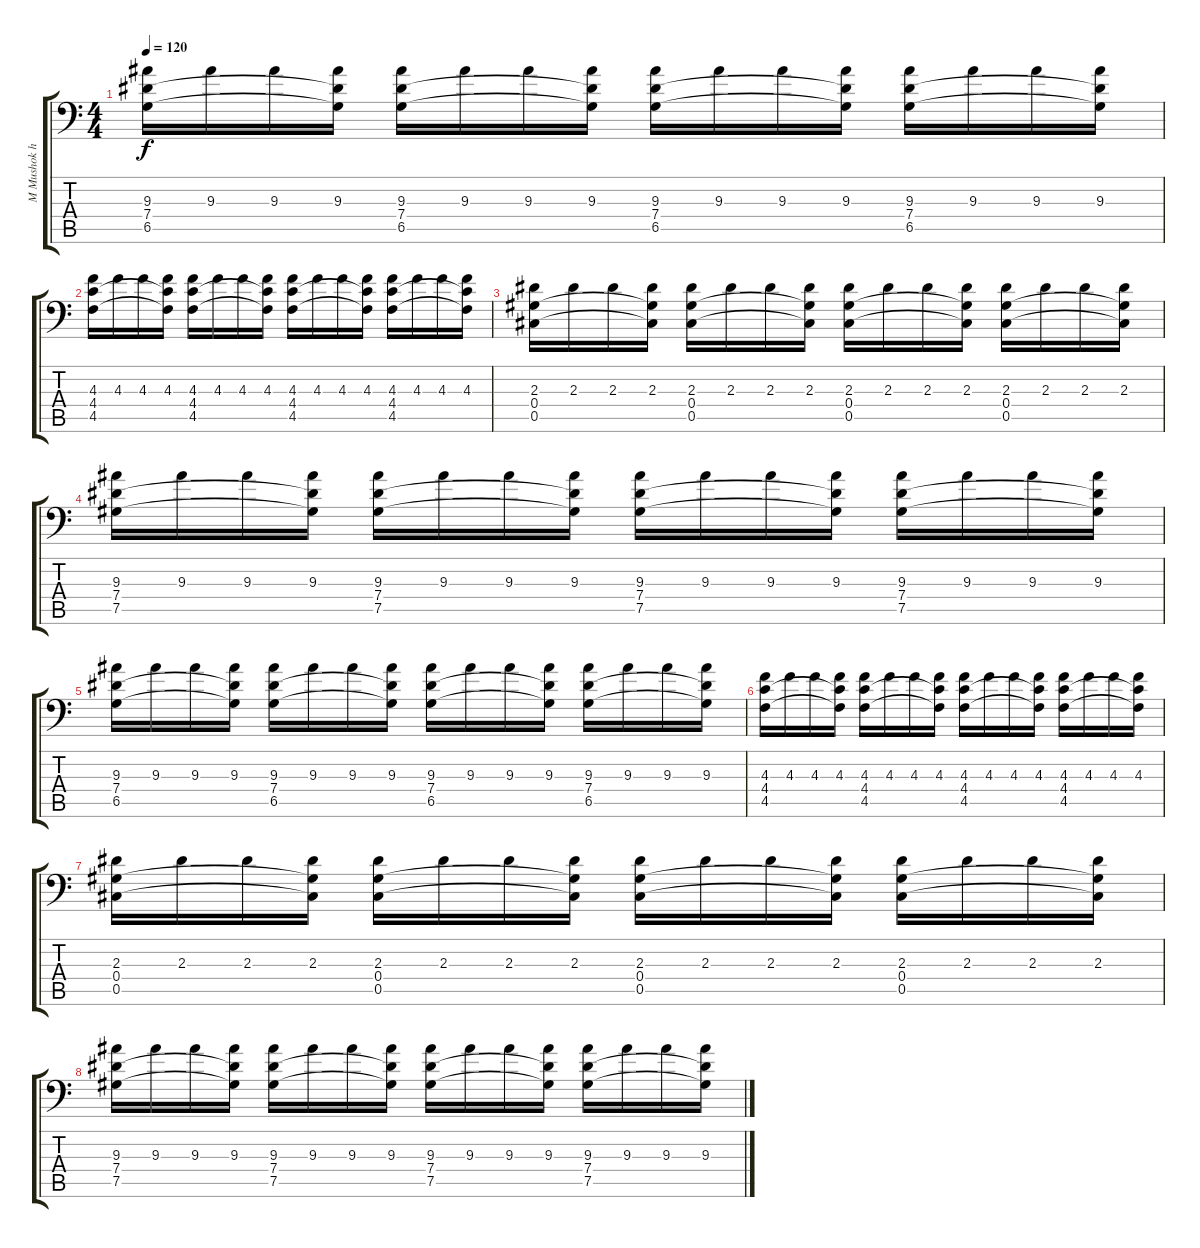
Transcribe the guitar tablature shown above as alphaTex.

\track ("M Mushok highgain" "M Mushok h") {instrument overdrivenguitar}
\staff {score tabs}
\tuning (Bb3 Gb3 Db3 Ab2 Db2 Ab1) {hide}
\ts (4 4)
\tempo 120
\clef f4
\ks c
(9.3 7.4 6.5).16{dy f} 9.3.16 9.3.16 (9.3 7.4{t} 6.5{t}).16 (9.3 7.4 6.5).16 9.3.16 9.3.16 (9.3 7.4{t} 6.5{t}).16 (9.3 7.4 6.5).16 9.3.16 9.3.16 (9.3 7.4{t} 6.5{t}).16 (9.3 7.4 6.5).16 9.3.16 9.3.16 (9.3 7.4{t} 6.5{t}).16 |
(4.3 4.4 4.5).16 4.3.16 4.3.16 (4.3 4.4{t} 4.5{t}).16 (4.3 4.4 4.5).16 4.3.16 4.3.16 (4.3 4.4{t} 4.5{t}).16 (4.3 4.4 4.5).16 4.3.16 4.3.16 (4.3 4.4{t} 4.5{t}).16 (4.3 4.4 4.5).16 4.3.16 4.3.16 (4.3 4.4{t} 4.5{t}).16 |
(2.3 0.4 0.5).16 2.3.16 2.3.16 (2.3 0.4{t} 0.5{t}).16 (2.3 0.4 0.5).16 2.3.16 2.3.16 (2.3 0.4{t} 0.5{t}).16 (2.3 0.4 0.5).16 2.3.16 2.3.16 (2.3 0.4{t} 0.5{t}).16 (2.3 0.4 0.5).16 2.3.16 2.3.16 (2.3 0.4{t} 0.5{t}).16 |
(9.3 7.4 7.5).16 9.3.16 9.3.16 (9.3 7.4{t} 7.5{t}).16 (9.3 7.4 7.5).16 9.3.16 9.3.16 (9.3 7.4{t} 7.5{t}).16 (9.3 7.4 7.5).16 9.3.16 9.3.16 (9.3 7.4{t} 7.5{t}).16 (9.3 7.4 7.5).16 9.3.16 9.3.16 (9.3 7.4{t} 7.5{t}).16 |
(9.3 7.4 6.5).16 9.3.16 9.3.16 (9.3 7.4{t} 6.5{t}).16 (9.3 7.4 6.5).16 9.3.16 9.3.16 (9.3 7.4{t} 6.5{t}).16 (9.3 7.4 6.5).16 9.3.16 9.3.16 (9.3 7.4{t} 6.5{t}).16 (9.3 7.4 6.5).16 9.3.16 9.3.16 (9.3 7.4{t} 6.5{t}).16 |
(4.3 4.4 4.5).16 4.3.16 4.3.16 (4.3 4.4{t} 4.5{t}).16 (4.3 4.4 4.5).16 4.3.16 4.3.16 (4.3 4.4{t} 4.5{t}).16 (4.3 4.4 4.5).16 4.3.16 4.3.16 (4.3 4.4{t} 4.5{t}).16 (4.3 4.4 4.5).16 4.3.16 4.3.16 (4.3 4.4{t} 4.5{t}).16 |
(2.3 0.4 0.5).16 2.3.16 2.3.16 (2.3 0.4{t} 0.5{t}).16 (2.3 0.4 0.5).16 2.3.16 2.3.16 (2.3 0.4{t} 0.5{t}).16 (2.3 0.4 0.5).16 2.3.16 2.3.16 (2.3 0.4{t} 0.5{t}).16 (2.3 0.4 0.5).16 2.3.16 2.3.16 (2.3 0.4{t} 0.5{t}).16 |
(9.3 7.4 7.5).16 9.3.16 9.3.16 (9.3 7.4{t} 7.5{t}).16 (9.3 7.4 7.5).16 9.3.16 9.3.16 (9.3 7.4{t} 7.5{t}).16 (9.3 7.4 7.5).16 9.3.16 9.3.16 (9.3 7.4{t} 7.5{t}).16 (9.3 7.4 7.5).16 9.3.16 9.3.16 (9.3 7.4{t} 7.5{t}).16
